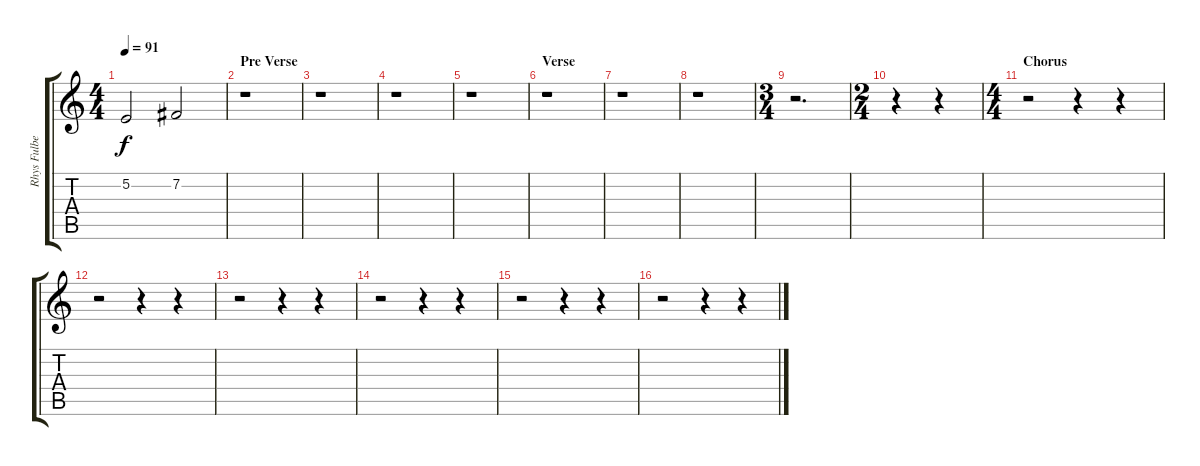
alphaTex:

\track ("Rhys Fulber" "Rhys Fulbe") {instrument pad2warm}
\staff {score tabs}
\tuning (E4 B3 G3 D3 A2 E2) {hide}
\ts (4 4)
\tempo 91
\clef g2
\ks c
5.2.2{dy f} 7.2.2 |
\section ("" "Pre Verse")
r.1 |
r.1 |
r.1 |
r.1 |
\section ("" "Verse")
r.1 |
r.1 |
r.1 |
\ts (3 4)
r.2{d} |
\ts (2 4)
r.4 r.4 |
\ts (4 4)
\section ("" "Chorus")
r.2 r.4 r.4 |
r.2 r.4 r.4 |
r.2 r.4 r.4 |
r.2 r.4 r.4 |
r.2 r.4 r.4 |
r.2 r.4 r.4
